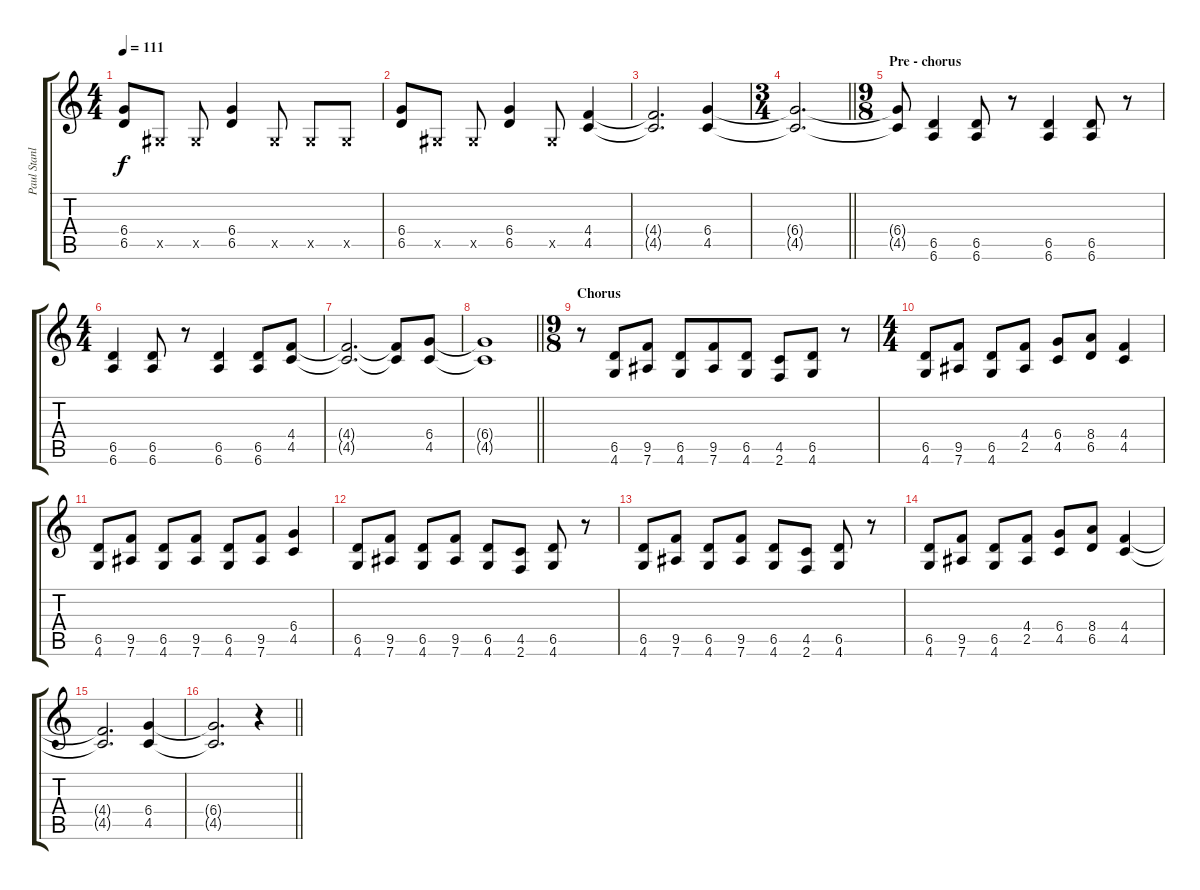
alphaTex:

\track ("Paul Stanley (Rhythm)" "Paul Stanl") {instrument distortionguitar}
\staff {score tabs}
\tuning (Eb4 Bb3 Gb3 Db3 Ab2 Eb2) {hide}
\ts (4 4)
\tempo 111
\clef g2
\ks c
(6.4 6.5).8{dy f} 0.5{x}.8 0.5{x}.8 (6.4 6.5).4 0.5{x}.8 0.5{x}.8 0.5{x}.8 |
(6.4 6.5).8 0.5{x}.8 0.5{x}.8 (6.4 6.5).4 0.5{x}.8 (4.4 4.5).4 |
(4.4{t} 4.5{t}).2{d} (6.4 4.5).4 |
\ts (3 4)
\barLineRight lightlight
(6.4{t} 4.5{t}).2{d} |
\ts (9 8)
\section ("" "Pre - chorus")
(6.4{t} 4.5{t}).8 (6.5 6.6).4 (6.5 6.6).8 r.8 (6.5 6.6).4 (6.5 6.6).8 r.8 |
\ts (4 4)
(6.5 6.6).4 (6.5 6.6).8 r.8 (6.5 6.6).4 (6.5 6.6).8 (4.4 4.5).8 |
(4.4{t} 4.5{t}).2{d} (4.4{t} 4.5{t}).8 (6.4 4.5).8 |
\barLineRight lightlight
(6.4{t} 4.5{t}).1 |
\ts (9 8)
\section ("" "Chorus")
r.8 (6.5 4.6).8 (9.5 7.6).8 (6.5 4.6).8 (9.5 7.6).8 (6.5 4.6).8 (4.5 2.6).8 (6.5 4.6).8 r.8 |
\ts (4 4)
(6.5 4.6).8 (9.5 7.6).8 (6.5 4.6).8 (4.4 2.5).8 (6.4 4.5).8 (8.4 6.5).8 (4.4 4.5).4 |
(6.5 4.6).8 (9.5 7.6).8 (6.5 4.6).8 (9.5 7.6).8 (6.5 4.6).8 (9.5 7.6).8 (6.4 4.5).4 |
(6.5 4.6).8 (9.5 7.6).8 (6.5 4.6).8 (9.5 7.6).8 (6.5 4.6).8 (4.5 2.6).8 (6.5 4.6).8 r.8 |
(6.5 4.6).8 (9.5 7.6).8 (6.5 4.6).8 (9.5 7.6).8 (6.5 4.6).8 (4.5 2.6).8 (6.5 4.6).8 r.8 |
(6.5 4.6).8 (9.5 7.6).8 (6.5 4.6).8 (4.4 2.5).8 (6.4 4.5).8 (8.4 6.5).8 (4.4 4.5).4 |
(4.4{t} 4.5{t}).2{d} (6.4 4.5).4 |
\barLineRight lightlight
(6.4{t} 4.5{t}).2{d} r.4
